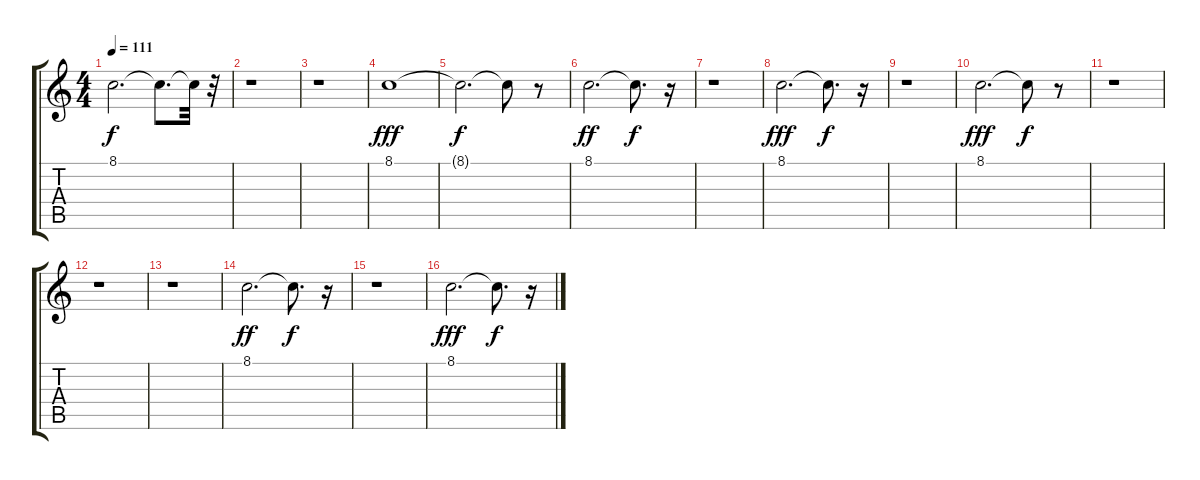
\track "" {instrument synthstrings1}
\staff {score tabs}
\tuning (E4 B3 G3 D3 A2 E2) {hide}
\ts (4 4)
\tempo 111
\clef g2
\ks c
8.1{t}.2{d dy f} 8.1{t}.8{d} 8.1{t}.32 r.32 |
r.1 |
r.1 |
8.1.1{dy fff} |
8.1{t}.2{d dy f} 8.1{t}.8 r.8 |
8.1.2{d dy ff} 8.1{t}.8{d dy f} r.16 |
r.1 |
8.1.2{d dy fff} 8.1{t}.8{d dy f} r.16 |
r.1 |
8.1.2{d dy fff} 8.1{t}.8{dy f} r.8 |
r.1 |
r.1 |
r.1 |
8.1.2{d dy ff} 8.1{t}.8{d dy f} r.16 |
r.1 |
8.1.2{d dy fff} 8.1{t}.8{d dy f} r.16
